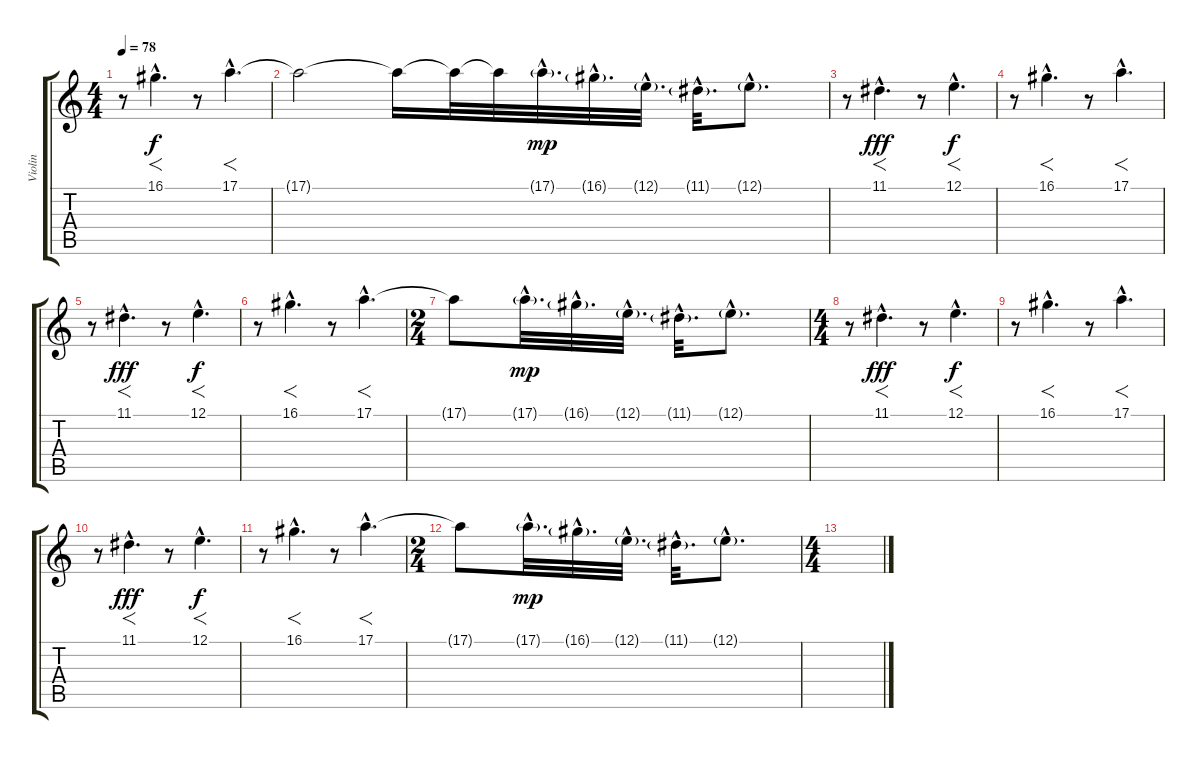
\track ("Violin" "Violin") {instrument violin}
\staff {score tabs}
\tuning (E4 B3 G3 D3 A2 E2) {hide}
\ts (4 4)
\tempo 78
\clef g2
\ks c
r.8{dy f} 16.1{hac}.4{f d} r.8 17.1{hac}.4{f d} |
17.1{t}.2 17.1{t}.16 17.1{t}.32 17.1{t}.32 17.1{g hac}.32{d dy mp} 16.1{g hac}.32{d} 12.1{g hac}.32{d} 11.1{g hac}.32{d} 12.1{g hac}.8{d} |
r.8 11.1{hac}.4{f d dy fff} r.8 12.1{hac}.4{f d dy f} |
r.8 16.1{hac}.4{f d} r.8 17.1{hac}.4{f d} |
r.8 11.1{hac}.4{f d dy fff} r.8 12.1{hac}.4{f d dy f} |
r.8 16.1{hac}.4{f d} r.8 17.1{hac}.4{f d} |
\ts (2 4)
17.1{t}.8 17.1{g hac}.32{d dy mp} 16.1{g hac}.32{d} 12.1{g hac}.32{d} 11.1{g hac}.32{d} 12.1{g hac}.8{d} |
\ts (4 4)
r.8 11.1{hac}.4{f d dy fff} r.8 12.1{hac}.4{f d dy f} |
r.8 16.1{hac}.4{f d} r.8 17.1{hac}.4{f d} |
r.8 11.1{hac}.4{f d dy fff} r.8 12.1{hac}.4{f d dy f} |
r.8 16.1{hac}.4{f d} r.8 17.1{hac}.4{f d} |
\ts (2 4)
17.1{t}.8 17.1{g hac}.32{d dy mp} 16.1{g hac}.32{d} 12.1{g hac}.32{d} 11.1{g hac}.32{d} 12.1{g hac}.8{d} |
\ts (4 4)
